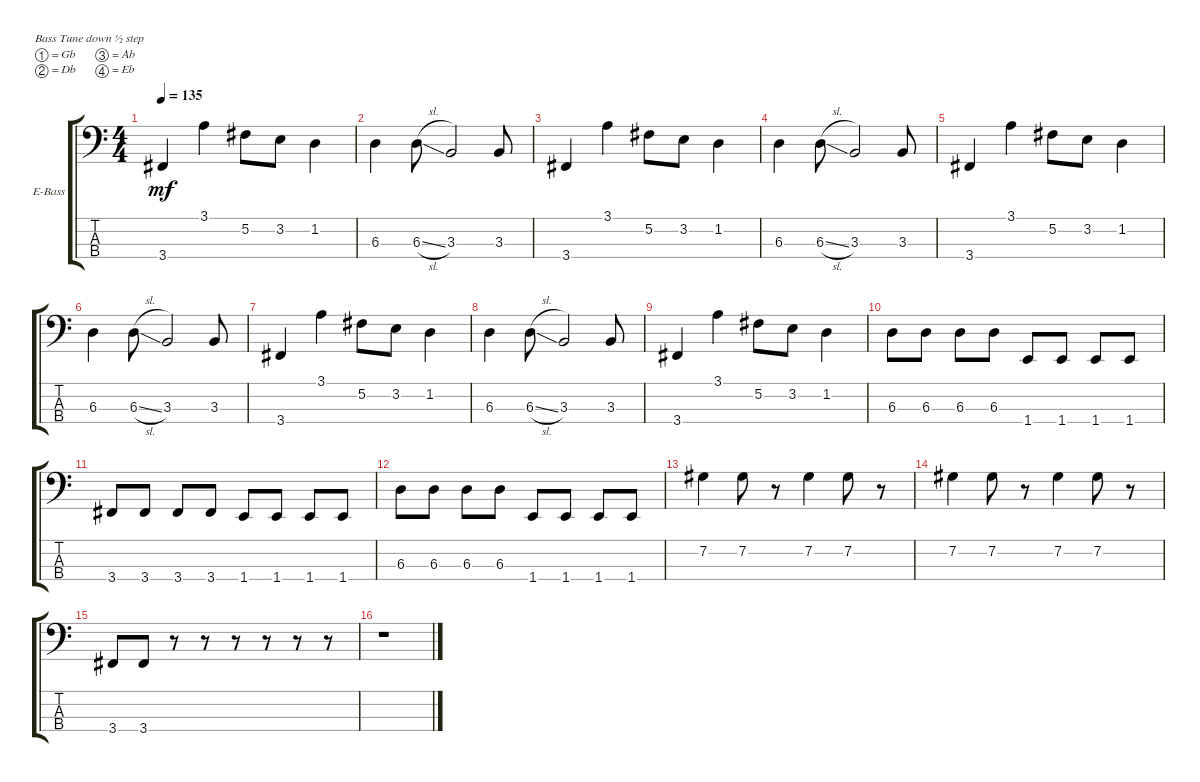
\defaultSystemsLayout 4
\bracketExtendMode groupsimilarinstruments
\firstSystemTrackNameOrientation horizontal
\otherSystemsTrackNameOrientation horizontal
\track ("Electric Bass" "E-Bass") {instrument electricbassfinger}
\staff {score tabs}
\tuning (Gb2 Db2 Ab1 Eb1)
\ts (4 4)
\tempo 135
\clef f4
\ks c
3.4.4{dy mf} 3.1.4 5.2.8 3.2.8 1.2.4 |
6.3.4 6.3{sl}.8 3.3.2 3.3.8 |
3.4.4 3.1.4 5.2.8 3.2.8 1.2.4 |
6.3.4 6.3{sl}.8 3.3.2 3.3.8 |
3.4.4 3.1.4 5.2.8 3.2.8 1.2.4 |
6.3.4 6.3{sl}.8 3.3.2 3.3.8 |
3.4.4 3.1.4 5.2.8 3.2.8 1.2.4 |
6.3.4 6.3{sl}.8 3.3.2 3.3.8 |
3.4.4 3.1.4 5.2.8 3.2.8 1.2.4 |
6.3.8 6.3.8 6.3.8 6.3.8 1.4.8 1.4.8 1.4.8 1.4.8 |
3.4.8 3.4.8 3.4.8 3.4.8 1.4.8 1.4.8 1.4.8 1.4.8 |
6.3.8 6.3.8 6.3.8 6.3.8 1.4.8 1.4.8 1.4.8 1.4.8 |
7.2.4 7.2.8 r.8 7.2.4 7.2.8 r.8 |
7.2.4 7.2.8 r.8 7.2.4 7.2.8 r.8 |
3.4.8 3.4.8 r.8 r.8 r.8 r.8 r.8 r.8 |
r.1
